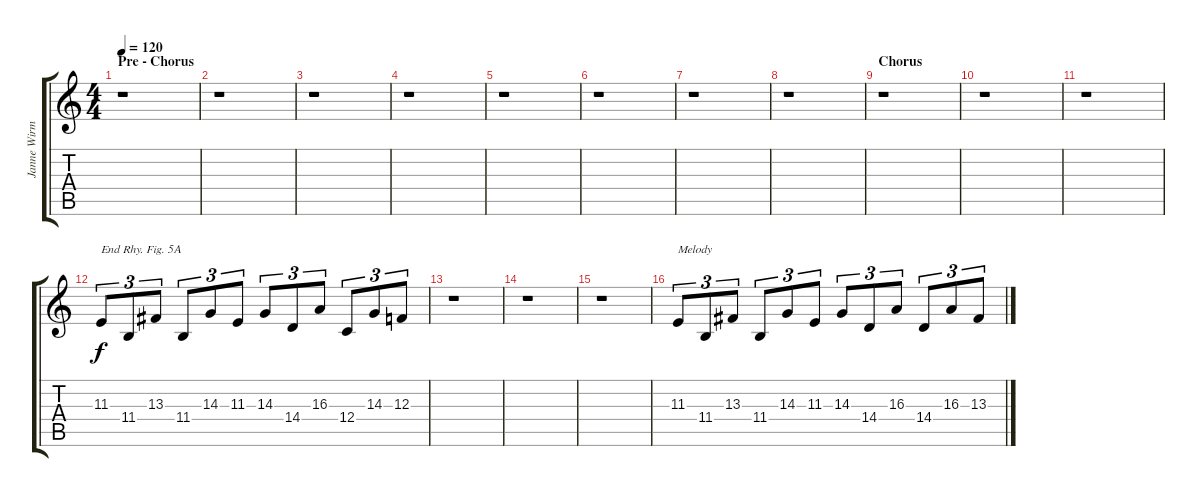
\track ("Janne Wirman [Rythm / Solo Keyboard]" "Janne Wirm") {instrument stringensemble1}
\staff {score tabs}
\tuning (D4 A3 F3 C3 G2 C2) {hide}
\ts (4 4)
\section ("" "Pre - Chorus")
\tempo 120
\clef g2
\ks c
r.1{dy f} |
r.1 |
r.1 |
r.1 |
r.1 |
r.1 |
r.1 |
r.1 |
\section ("" "Chorus")
r.1 |
r.1 |
r.1 |
11.3.8{tu (3 2) txt "End Rhy. Fig. 5A"} 11.4.8{tu (3 2)} 13.3.8{tu (3 2)} 11.4.8{tu (3 2)} 14.3.8{tu (3 2)} 11.3.8{tu (3 2)} 14.3.8{tu (3 2)} 14.4.8{tu (3 2)} 16.3.8{tu (3 2)} 12.4.8{tu (3 2)} 14.3.8{tu (3 2)} 12.3.8{tu (3 2)} |
r.1 |
r.1 |
r.1 |
11.3.8{tu (3 2) txt "Melody"} 11.4.8{tu (3 2)} 13.3.8{tu (3 2)} 11.4.8{tu (3 2)} 14.3.8{tu (3 2)} 11.3.8{tu (3 2)} 14.3.8{tu (3 2)} 14.4.8{tu (3 2)} 16.3.8{tu (3 2)} 14.4.8{tu (3 2)} 16.3.8{tu (3 2)} 13.3.8{tu (3 2)}
